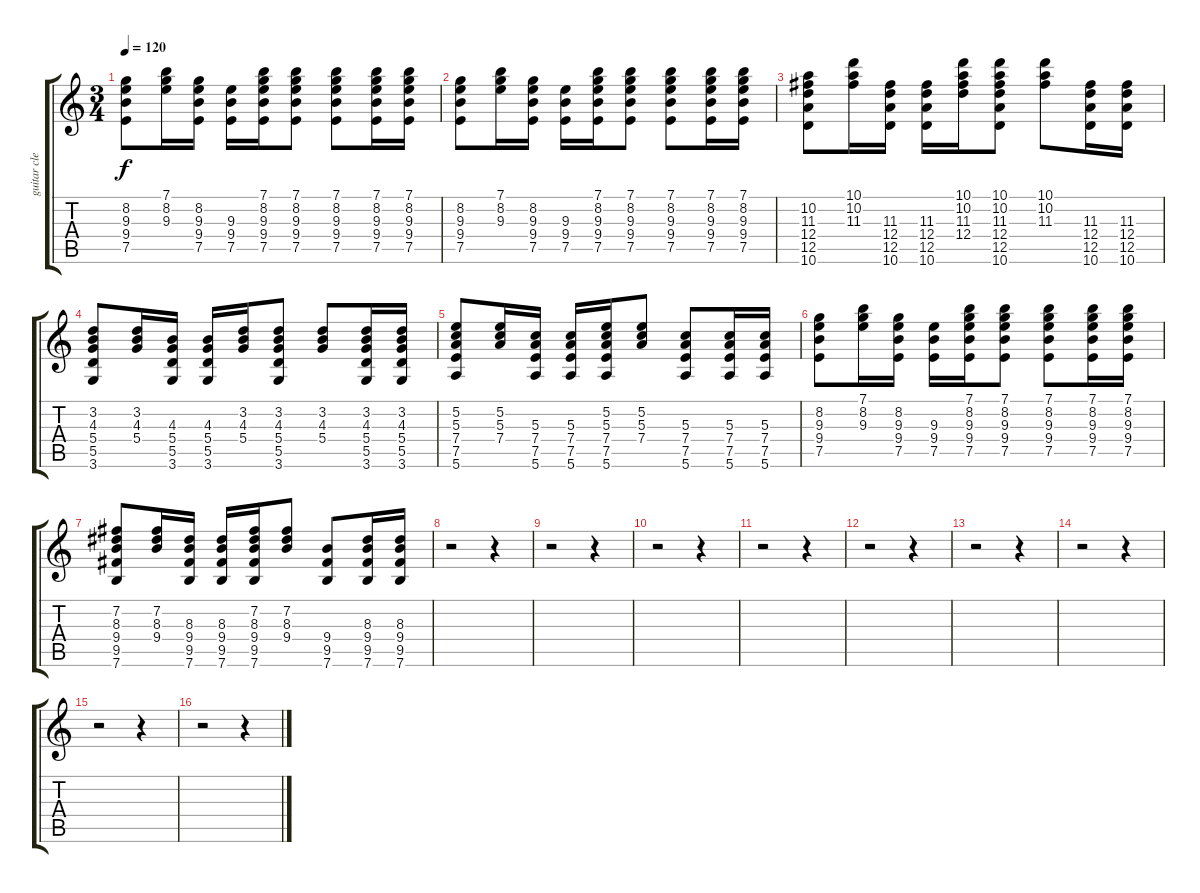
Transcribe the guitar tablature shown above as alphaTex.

\track ("guitar clean" "guitar cle") {instrument electricguitarclean}
\staff {score tabs}
\tuning (E4 B3 G3 D3 A2 E2) {hide}
\ts (3 4)
\tempo 120
\clef g2
\ks c
(8.2 9.3 9.4 7.5).8{dy f} (7.1 8.2 9.3).16 (8.2 9.3 9.4 7.5).16 (9.3 9.4 7.5).16 (7.1 8.2 9.3 9.4 7.5).16 (7.1 8.2 9.3 9.4 7.5).8 (7.1 8.2 9.3 9.4 7.5).8 (7.1 8.2 9.3 9.4 7.5).16 (7.1 8.2 9.3 9.4 7.5).16 |
(8.2 9.3 9.4 7.5).8 (7.1 8.2 9.3).16 (8.2 9.3 9.4 7.5).16 (9.3 9.4 7.5).16 (7.1 8.2 9.3 9.4 7.5).16 (7.1 8.2 9.3 9.4 7.5).8 (7.1 8.2 9.3 9.4 7.5).8 (7.1 8.2 9.3 9.4 7.5).16 (7.1 8.2 9.3 9.4 7.5).16 |
(10.2 11.3 12.4 12.5 10.6).8 (10.1 10.2 11.3).16 (11.3 12.4 12.5 10.6).16 (11.3 12.4 12.5 10.6).16 (10.1 10.2 11.3 12.4).16 (10.1 10.2 11.3 12.4 12.5 10.6).8 (10.1 10.2 11.3).8 (11.3 12.4 12.5 10.6).16 (11.3 12.4 12.5 10.6).16 |
(3.2 4.3 5.4 5.5 3.6).8 (3.2 4.3 5.4).16 (4.3 5.4 5.5 3.6).16 (4.3 5.4 5.5 3.6).16 (3.2 4.3 5.4).16 (3.2 4.3 5.4 5.5 3.6).8 (3.2 4.3 5.4).8 (3.2 4.3 5.4 5.5 3.6).16 (3.2 4.3 5.4 5.5 3.6).16 |
(5.2 5.3 7.4 7.5 5.6).8 (5.2 5.3 7.4).16 (5.3 7.4 7.5 5.6).16 (5.3 7.4 7.5 5.6).16 (5.2 5.3 7.4 7.5 5.6).16 (5.2 5.3 7.4).8 (5.3 7.4 7.5 5.6).8 (5.3 7.4 7.5 5.6).16 (5.3 7.4 7.5 5.6).16 |
(8.2 9.3 9.4 7.5).8 (7.1 8.2 9.3).16 (8.2 9.3 9.4 7.5).16 (9.3 9.4 7.5).16 (7.1 8.2 9.3 9.4 7.5).16 (7.1 8.2 9.3 9.4 7.5).8 (7.1 8.2 9.3 9.4 7.5).8 (7.1 8.2 9.3 9.4 7.5).16 (7.1 8.2 9.3 9.4 7.5).16 |
(7.2 8.3 9.4 9.5 7.6).8 (7.2 8.3 9.4).16 (8.3 9.4 9.5 7.6).16 (8.3 9.4 9.5 7.6).16 (7.2 8.3 9.4 9.5 7.6).16 (7.2 8.3 9.4).8 (9.4 9.5 7.6).8 (8.3 9.4 9.5 7.6).16 (8.3 9.4 9.5 7.6).16 |
r.2 r.4 |
r.2 r.4 |
r.2 r.4 |
r.2 r.4 |
r.2 r.4 |
r.2 r.4 |
r.2 r.4 |
r.2 r.4 |
r.2 r.4
